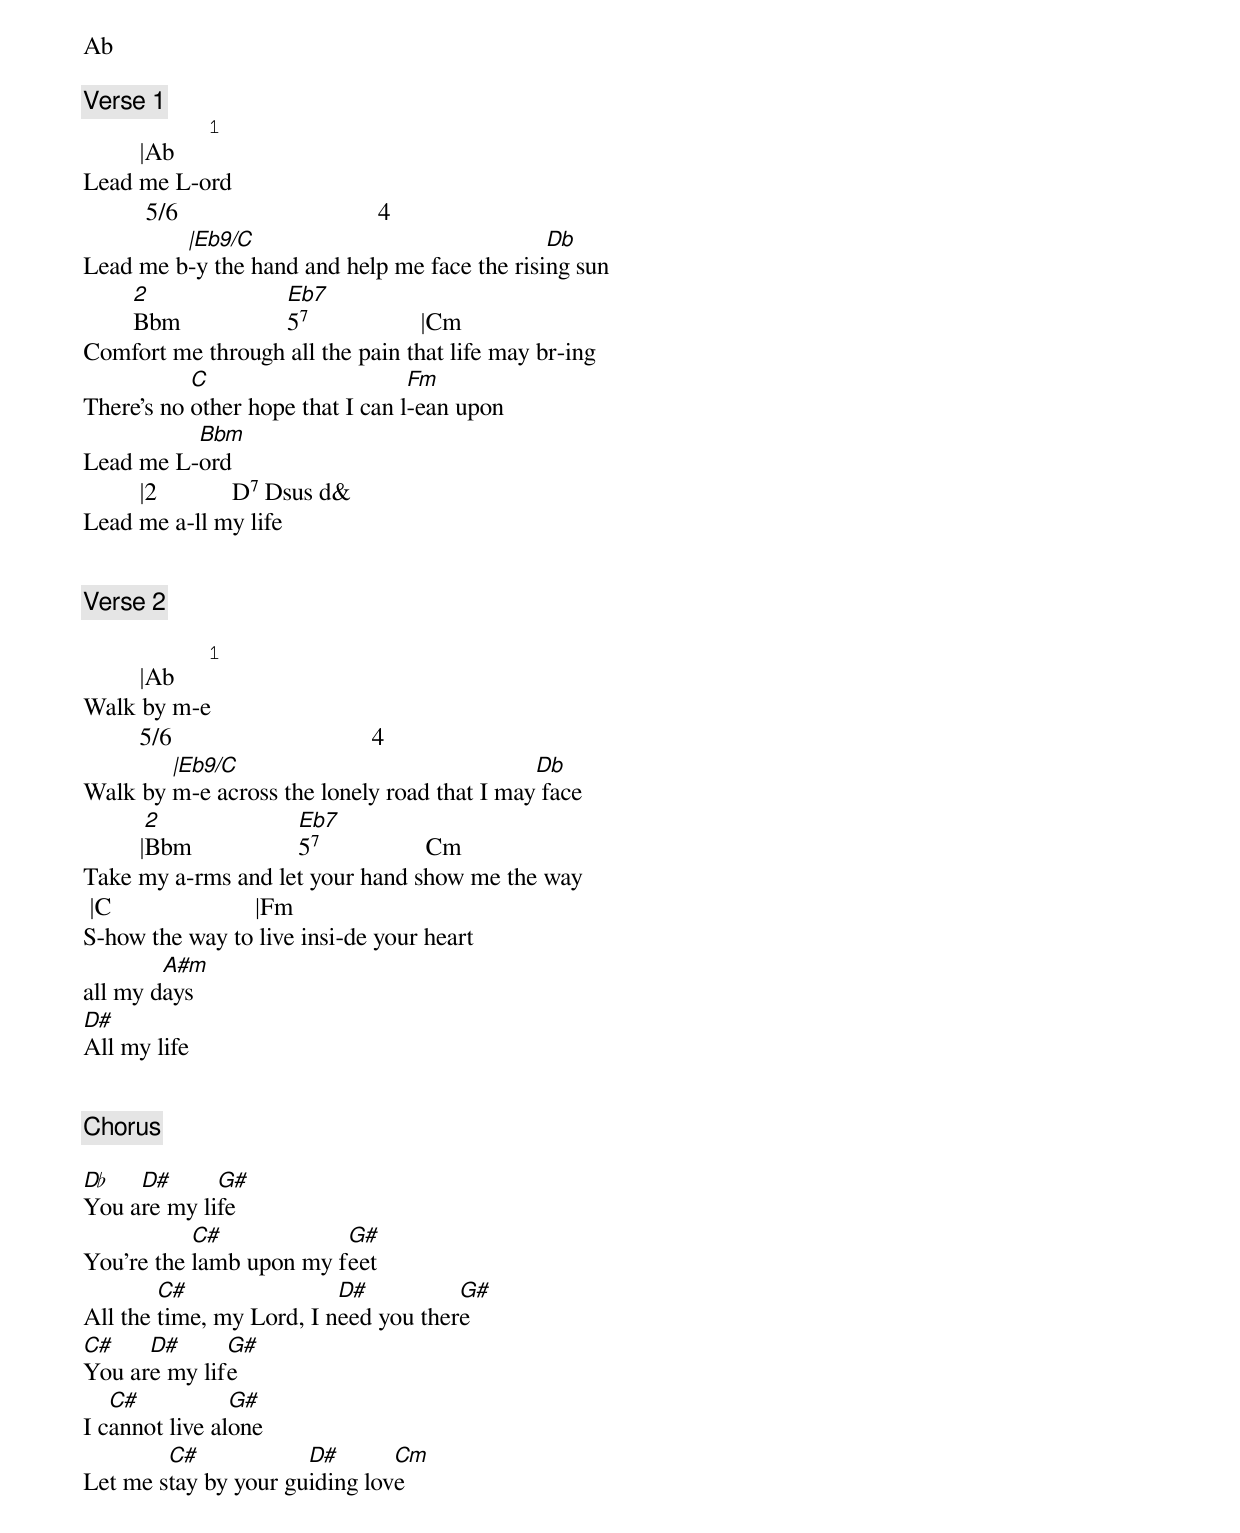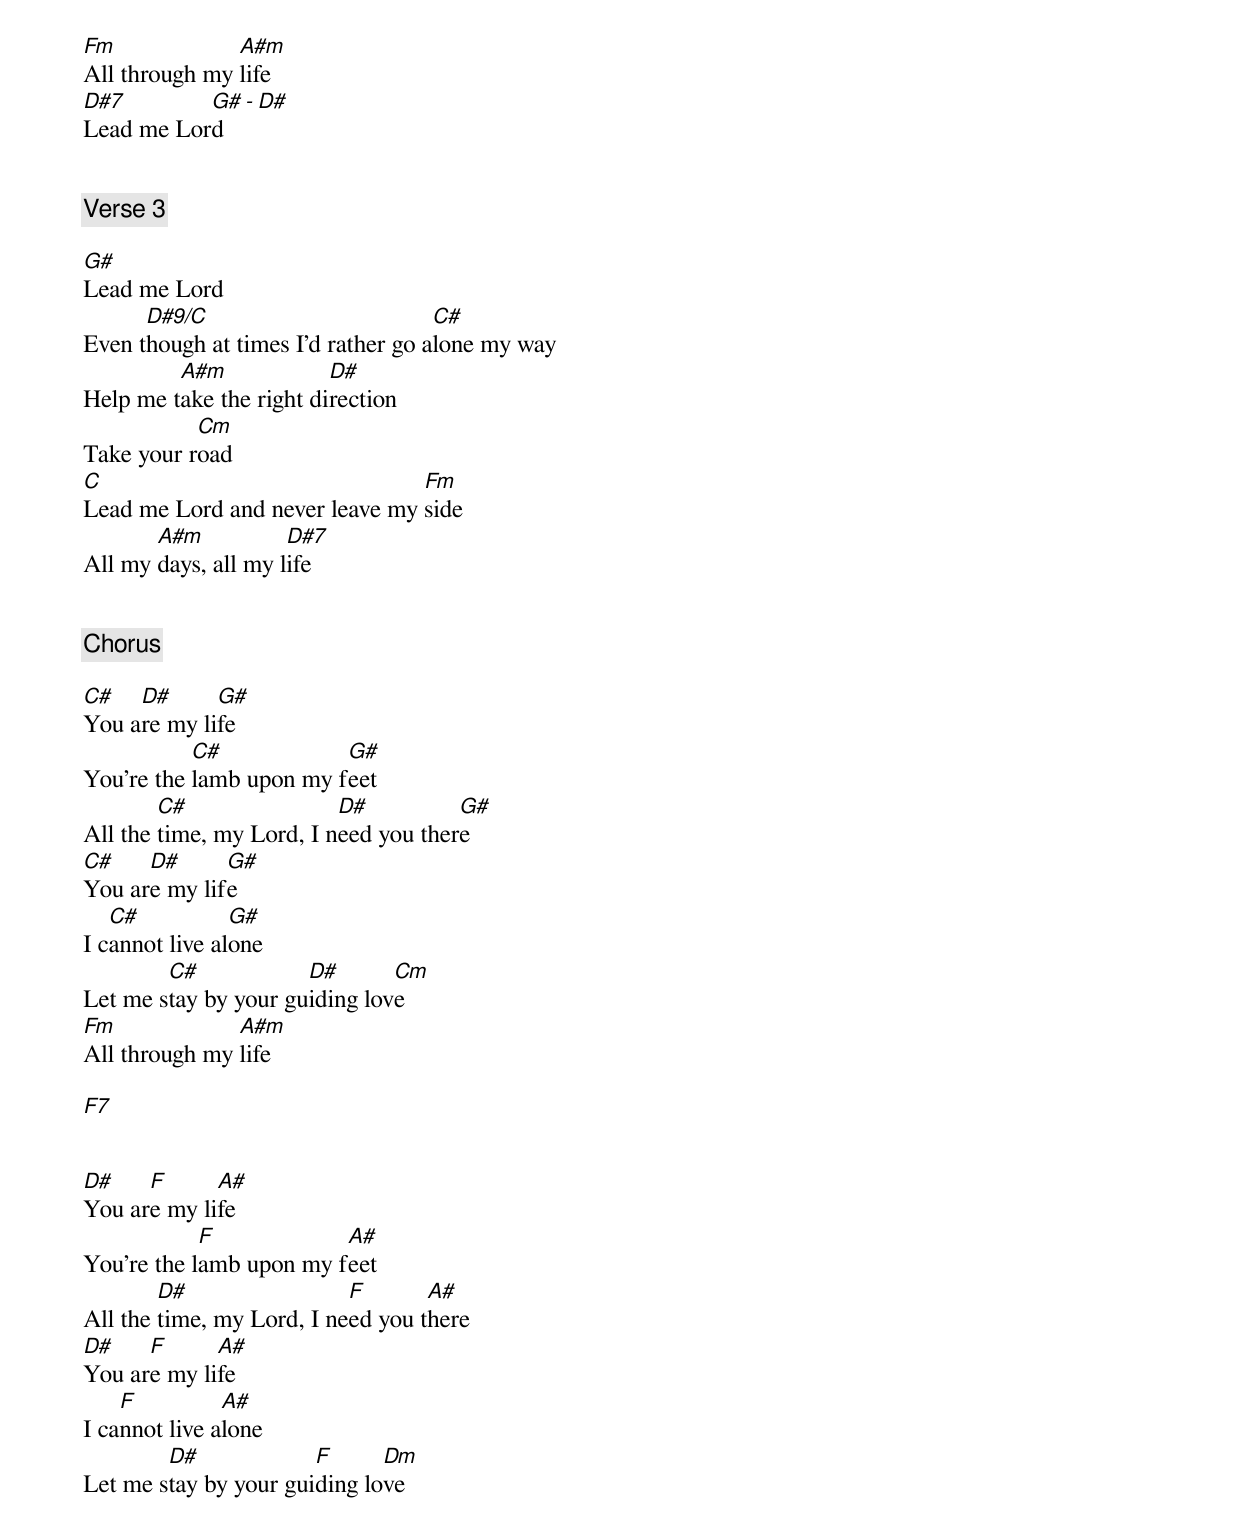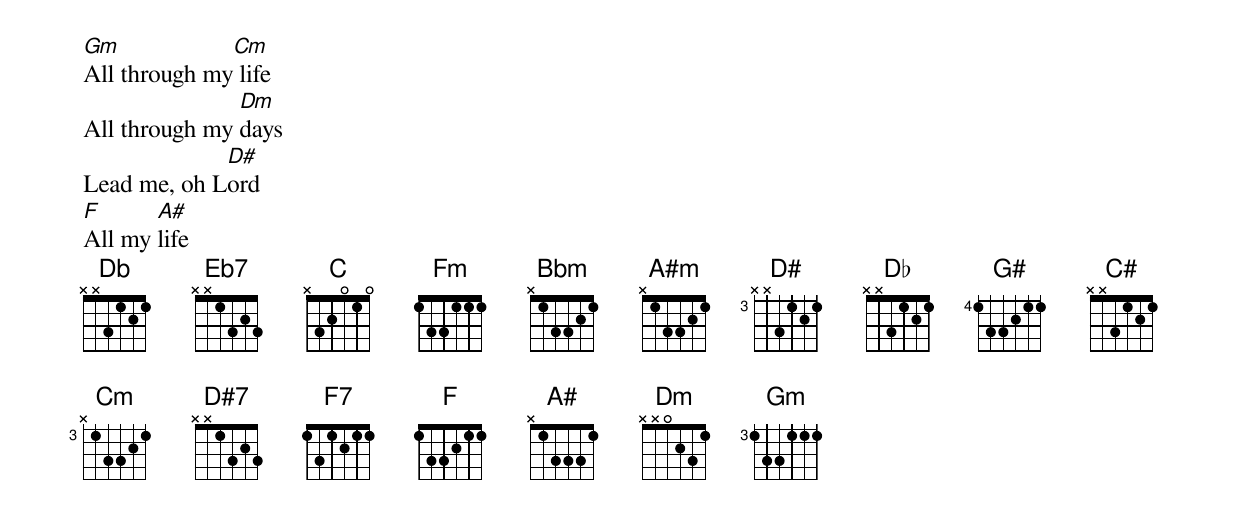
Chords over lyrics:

Ab

[Verse 1]
          1
         |Ab
Lead me L-ord
          5/6                                4
         |Eb9/C                               Db
Lead me b-y the hand and help me face the rising sun
        2                   Eb7
        Bbm                 5⁷                  |Cm
Comfort me through all the pain that life may br-ing
           C                      Fm
There's no other hope that I can l-ean upon
          Bbm
Lead me L-ord
         |2            D⁷ Dsus d&
Lead me a-ll my life


[Verse 2]

          1
         |Ab
Walk by m-e
         5/6                                4
        |Eb9/C                               Db
Walk by m-e across the lonely road that I may face
          2                   Eb7
         |Bbm                 5⁷                 Cm
Take my a-rms and let your hand show me the way
 |C                       |Fm
S-how the way to live insi-de your heart
        A#m
all my days
D#
All my life


[Chorus]

D♭   D#      G#
You are my life
           C#            G#
You're the lamb upon my feet
        C#                D#          G#
All the time, my Lord, I need you there
C#    D#      G#
You are my life
   C#           G#
I cannot live alone
        C#            D#       Cm
Let me stay by your guiding love
Fm             A#m
All through my life
D#7        G# - D#
Lead me Lord


[Verse 3]

G#
Lead me Lord
      D#9/C                         C#
Even though at times I'd rather go alone my way
         A#m             D#
Help me take the right direction
           Cm
Take your road
C                               Fm
Lead me Lord and never leave my side
       A#m           D#7
All my days, all my life


[Chorus]

C#   D#      G#
You are my life
           C#            G#
You're the lamb upon my feet
        C#                D#          G#
All the time, my Lord, I need you there
C#    D#      G#
You are my life
   C#           G#
I cannot live alone
        C#            D#       Cm
Let me stay by your guiding love
Fm             A#m
All through my life

F7


D#    F      A#
You are my life
            F            A#
You're the lamb upon my feet
        D#                 F       A#
All the time, my Lord, I need you there
D#    F      A#
You are my life
    F          A#
I cannot live alone
        D#             F      Dm
Let me stay by your guiding love
Gm            Cm
All through my life
               Dm
All through my days
             D#
Lead me, oh Lord
F      A#
All my life
